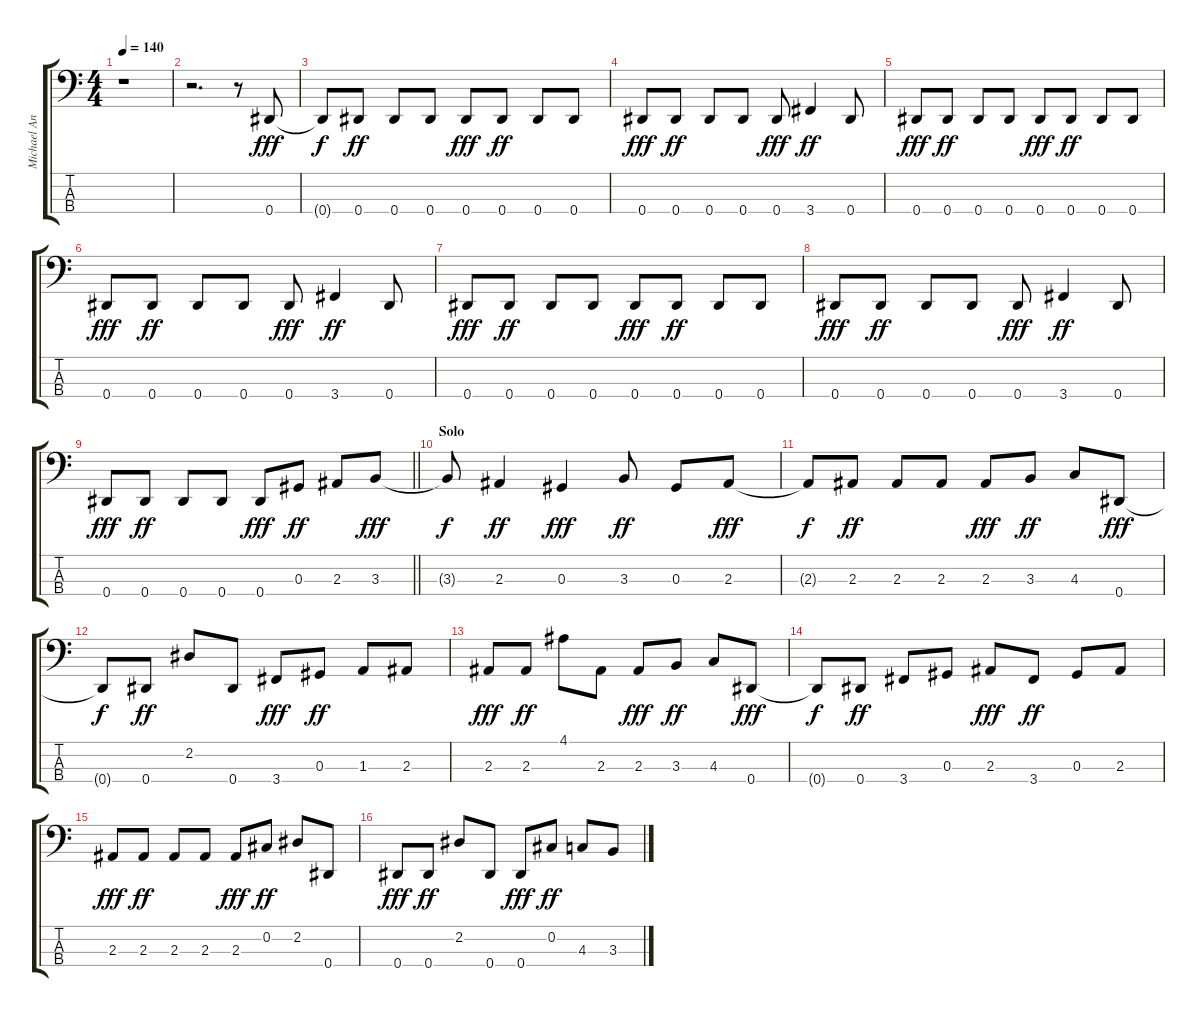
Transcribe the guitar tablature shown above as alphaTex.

\track ("Michael Antony" "Michael An") {instrument electricbassfinger}
\staff {score tabs}
\tuning (Gb2 Db2 Ab1 Eb1) {hide}
\ts (4 4)
\tempo 140
\clef f4
\ks c
r.1{dy ff} |
r.2{d} r.8 0.4.8{dy fff} |
0.4{t}.8{dy f} 0.4.8{dy ff} 0.4.8 0.4.8 0.4.8{dy fff} 0.4.8{dy ff} 0.4.8 0.4.8 |
0.4.8{dy fff} 0.4.8{dy ff} 0.4.8 0.4.8 0.4.8{dy fff} 3.4.4{dy ff} 0.4.8 |
0.4.8{dy fff} 0.4.8{dy ff} 0.4.8 0.4.8 0.4.8{dy fff} 0.4.8{dy ff} 0.4.8 0.4.8 |
0.4.8{dy fff} 0.4.8{dy ff} 0.4.8 0.4.8 0.4.8{dy fff} 3.4.4{dy ff} 0.4.8 |
0.4.8{dy fff} 0.4.8{dy ff} 0.4.8 0.4.8 0.4.8{dy fff} 0.4.8{dy ff} 0.4.8 0.4.8 |
0.4.8{dy fff} 0.4.8{dy ff} 0.4.8 0.4.8 0.4.8{dy fff} 3.4.4{dy ff} 0.4.8 |
\barLineRight lightlight
0.4.8{dy fff} 0.4.8{dy ff} 0.4.8 0.4.8 0.4.8{dy fff} 0.3.8{dy ff} 2.3.8 3.3.8{dy fff} |
\section ("" "Solo")
3.3{t}.8{dy f} 2.3.4{dy ff} 0.3.4{dy fff} 3.3.8{dy ff} 0.3.8 2.3.8{dy fff} |
2.3{t}.8{dy f} 2.3.8{dy ff} 2.3.8 2.3.8 2.3.8{dy fff} 3.3.8{dy ff} 4.3.8 0.4.8{dy fff} |
0.4{t}.8{dy f} 0.4.8{dy ff} 2.2.8 0.4.8 3.4.8{dy fff} 0.3.8{dy ff} 1.3.8 2.3.8 |
2.3.8{dy fff} 2.3.8{dy ff} 4.1.8 2.3.8 2.3.8{dy fff} 3.3.8{dy ff} 4.3.8 0.4.8{dy fff} |
0.4{t}.8{dy f} 0.4.8{dy ff} 3.4.8 0.3.8 2.3.8{dy fff} 3.4.8{dy ff} 0.3.8 2.3.8 |
2.3.8{dy fff} 2.3.8{dy ff} 2.3.8 2.3.8 2.3.8{dy fff} 0.2.8{dy ff} 2.2.8 0.4.8 |
0.4.8{dy fff} 0.4.8{dy ff} 2.2.8 0.4.8 0.4.8{dy fff} 0.2.8{dy ff} 4.3.8 3.3.8
